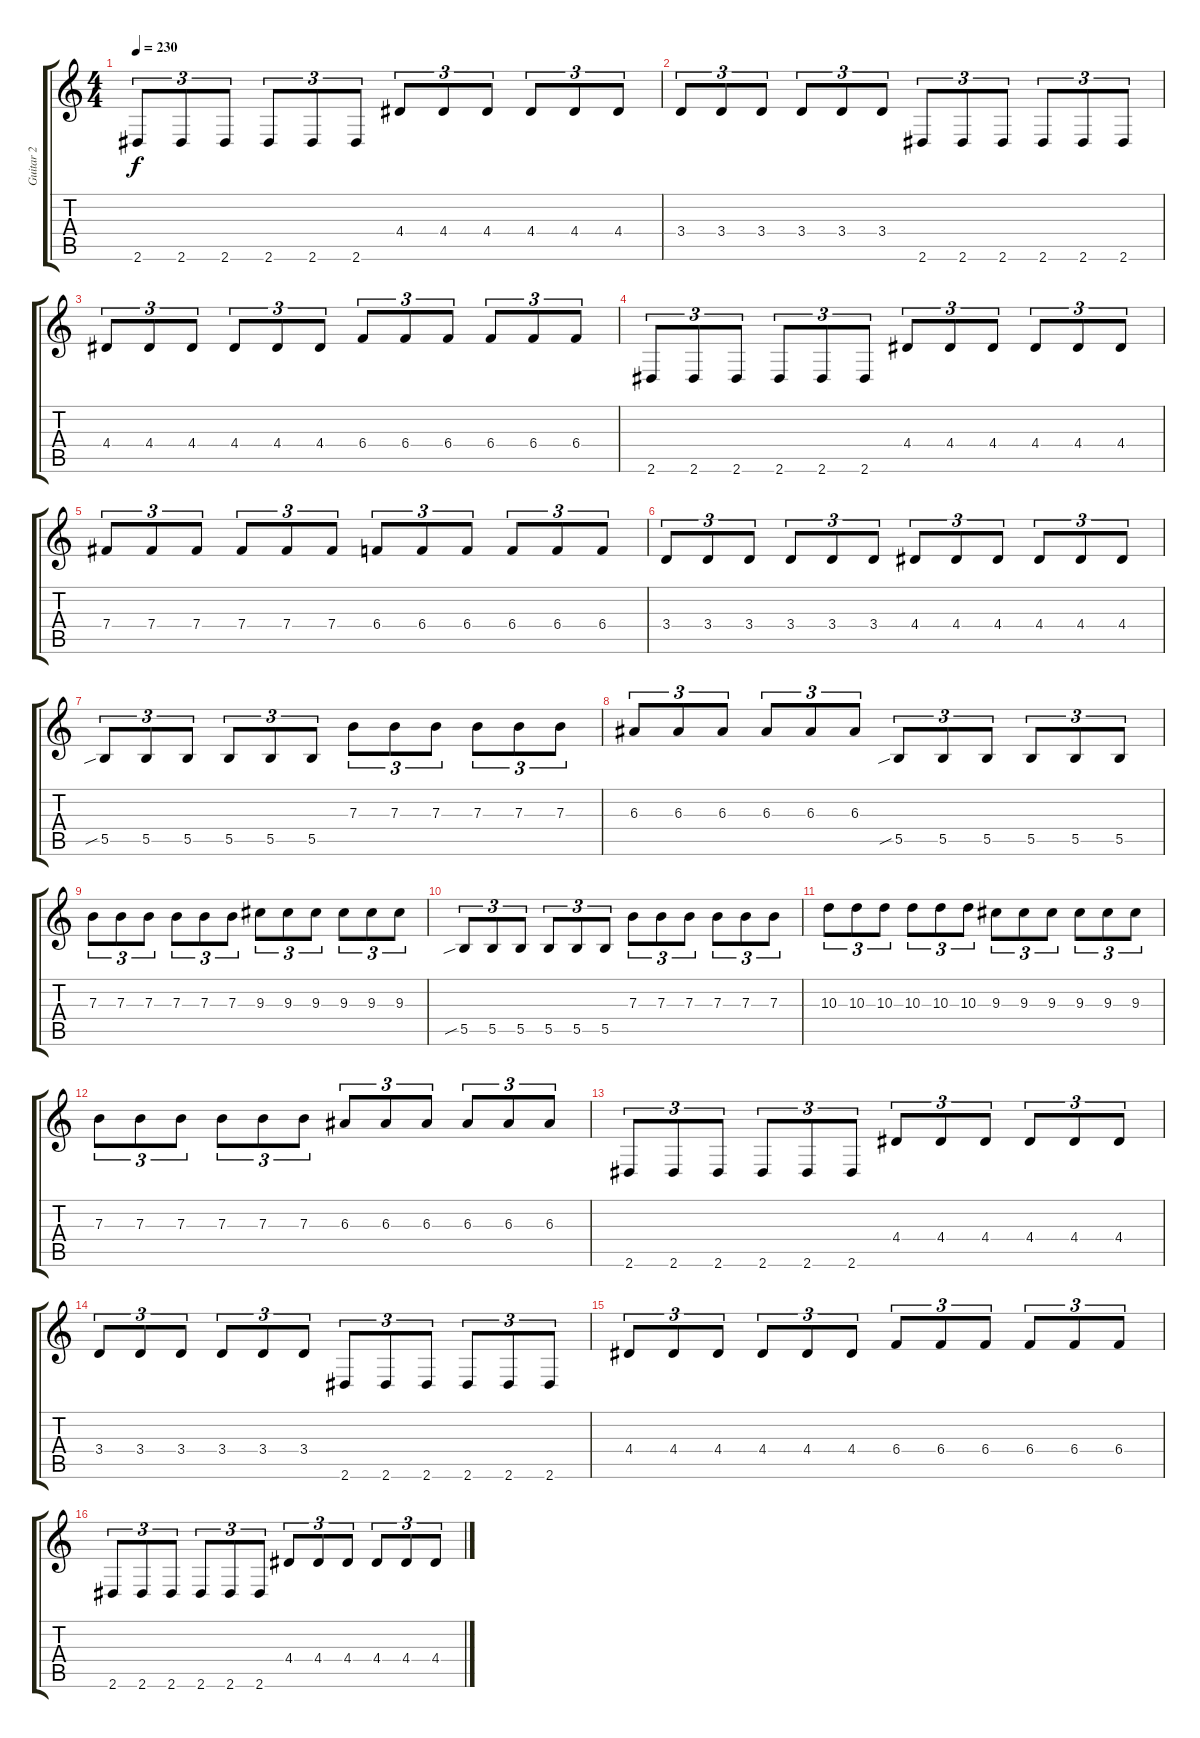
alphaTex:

\track ("Guitar 2" "Guitar 2") {instrument distortionguitar}
\staff {score tabs}
\tuning (Db4 Ab3 E3 B2 Gb2 Db2) {hide}
\ts (4 4)
\tempo 230
\clef g2
\ks c
2.6.8{tu (3 2) dy f} 2.6.8{tu (3 2)} 2.6.8{tu (3 2)} 2.6.8{tu (3 2)} 2.6.8{tu (3 2)} 2.6.8{tu (3 2)} 4.4.8{tu (3 2)} 4.4.8{tu (3 2)} 4.4.8{tu (3 2)} 4.4.8{tu (3 2)} 4.4.8{tu (3 2)} 4.4.8{tu (3 2)} |
3.4.8{tu (3 2)} 3.4.8{tu (3 2)} 3.4.8{tu (3 2)} 3.4.8{tu (3 2)} 3.4.8{tu (3 2)} 3.4.8{tu (3 2)} 2.6.8{tu (3 2)} 2.6.8{tu (3 2)} 2.6.8{tu (3 2)} 2.6.8{tu (3 2)} 2.6.8{tu (3 2)} 2.6.8{tu (3 2)} |
4.4.8{tu (3 2)} 4.4.8{tu (3 2)} 4.4.8{tu (3 2)} 4.4.8{tu (3 2)} 4.4.8{tu (3 2)} 4.4.8{tu (3 2)} 6.4.8{tu (3 2)} 6.4.8{tu (3 2)} 6.4.8{tu (3 2)} 6.4.8{tu (3 2)} 6.4.8{tu (3 2)} 6.4.8{tu (3 2)} |
2.6.8{tu (3 2)} 2.6.8{tu (3 2)} 2.6.8{tu (3 2)} 2.6.8{tu (3 2)} 2.6.8{tu (3 2)} 2.6.8{tu (3 2)} 4.4.8{tu (3 2)} 4.4.8{tu (3 2)} 4.4.8{tu (3 2)} 4.4.8{tu (3 2)} 4.4.8{tu (3 2)} 4.4.8{tu (3 2)} |
7.4.8{tu (3 2)} 7.4.8{tu (3 2)} 7.4.8{tu (3 2)} 7.4.8{tu (3 2)} 7.4.8{tu (3 2)} 7.4.8{tu (3 2)} 6.4.8{tu (3 2)} 6.4.8{tu (3 2)} 6.4.8{tu (3 2)} 6.4.8{tu (3 2)} 6.4.8{tu (3 2)} 6.4.8{tu (3 2)} |
3.4.8{tu (3 2)} 3.4.8{tu (3 2)} 3.4.8{tu (3 2)} 3.4.8{tu (3 2)} 3.4.8{tu (3 2)} 3.4.8{tu (3 2)} 4.4.8{tu (3 2)} 4.4.8{tu (3 2)} 4.4.8{tu (3 2)} 4.4.8{tu (3 2)} 4.4.8{tu (3 2)} 4.4.8{tu (3 2)} |
5.5{sib}.8{tu (3 2)} 5.5.8{tu (3 2)} 5.5.8{tu (3 2)} 5.5.8{tu (3 2)} 5.5.8{tu (3 2)} 5.5.8{tu (3 2)} 7.3.8{tu (3 2)} 7.3.8{tu (3 2)} 7.3.8{tu (3 2)} 7.3.8{tu (3 2)} 7.3.8{tu (3 2)} 7.3.8{tu (3 2)} |
6.3.8{tu (3 2)} 6.3.8{tu (3 2)} 6.3.8{tu (3 2)} 6.3.8{tu (3 2)} 6.3.8{tu (3 2)} 6.3.8{tu (3 2)} 5.5{sib}.8{tu (3 2)} 5.5.8{tu (3 2)} 5.5.8{tu (3 2)} 5.5.8{tu (3 2)} 5.5.8{tu (3 2)} 5.5.8{tu (3 2)} |
7.3.8{tu (3 2)} 7.3.8{tu (3 2)} 7.3.8{tu (3 2)} 7.3.8{tu (3 2)} 7.3.8{tu (3 2)} 7.3.8{tu (3 2)} 9.3.8{tu (3 2)} 9.3.8{tu (3 2)} 9.3.8{tu (3 2)} 9.3.8{tu (3 2)} 9.3.8{tu (3 2)} 9.3.8{tu (3 2)} |
5.5{sib}.8{tu (3 2)} 5.5.8{tu (3 2)} 5.5.8{tu (3 2)} 5.5.8{tu (3 2)} 5.5.8{tu (3 2)} 5.5.8{tu (3 2)} 7.3.8{tu (3 2)} 7.3.8{tu (3 2)} 7.3.8{tu (3 2)} 7.3.8{tu (3 2)} 7.3.8{tu (3 2)} 7.3.8{tu (3 2)} |
10.3.8{tu (3 2)} 10.3.8{tu (3 2)} 10.3.8{tu (3 2)} 10.3.8{tu (3 2)} 10.3.8{tu (3 2)} 10.3.8{tu (3 2)} 9.3.8{tu (3 2)} 9.3.8{tu (3 2)} 9.3.8{tu (3 2)} 9.3.8{tu (3 2)} 9.3.8{tu (3 2)} 9.3.8{tu (3 2)} |
7.3.8{tu (3 2)} 7.3.8{tu (3 2)} 7.3.8{tu (3 2)} 7.3.8{tu (3 2)} 7.3.8{tu (3 2)} 7.3.8{tu (3 2)} 6.3.8{tu (3 2)} 6.3.8{tu (3 2)} 6.3.8{tu (3 2)} 6.3.8{tu (3 2)} 6.3.8{tu (3 2)} 6.3.8{tu (3 2)} |
2.6.8{tu (3 2)} 2.6.8{tu (3 2)} 2.6.8{tu (3 2)} 2.6.8{tu (3 2)} 2.6.8{tu (3 2)} 2.6.8{tu (3 2)} 4.4.8{tu (3 2)} 4.4.8{tu (3 2)} 4.4.8{tu (3 2)} 4.4.8{tu (3 2)} 4.4.8{tu (3 2)} 4.4.8{tu (3 2)} |
3.4.8{tu (3 2)} 3.4.8{tu (3 2)} 3.4.8{tu (3 2)} 3.4.8{tu (3 2)} 3.4.8{tu (3 2)} 3.4.8{tu (3 2)} 2.6.8{tu (3 2)} 2.6.8{tu (3 2)} 2.6.8{tu (3 2)} 2.6.8{tu (3 2)} 2.6.8{tu (3 2)} 2.6.8{tu (3 2)} |
4.4.8{tu (3 2)} 4.4.8{tu (3 2)} 4.4.8{tu (3 2)} 4.4.8{tu (3 2)} 4.4.8{tu (3 2)} 4.4.8{tu (3 2)} 6.4.8{tu (3 2)} 6.4.8{tu (3 2)} 6.4.8{tu (3 2)} 6.4.8{tu (3 2)} 6.4.8{tu (3 2)} 6.4.8{tu (3 2)} |
2.6.8{tu (3 2)} 2.6.8{tu (3 2)} 2.6.8{tu (3 2)} 2.6.8{tu (3 2)} 2.6.8{tu (3 2)} 2.6.8{tu (3 2)} 4.4.8{tu (3 2)} 4.4.8{tu (3 2)} 4.4.8{tu (3 2)} 4.4.8{tu (3 2)} 4.4.8{tu (3 2)} 4.4.8{tu (3 2)}
